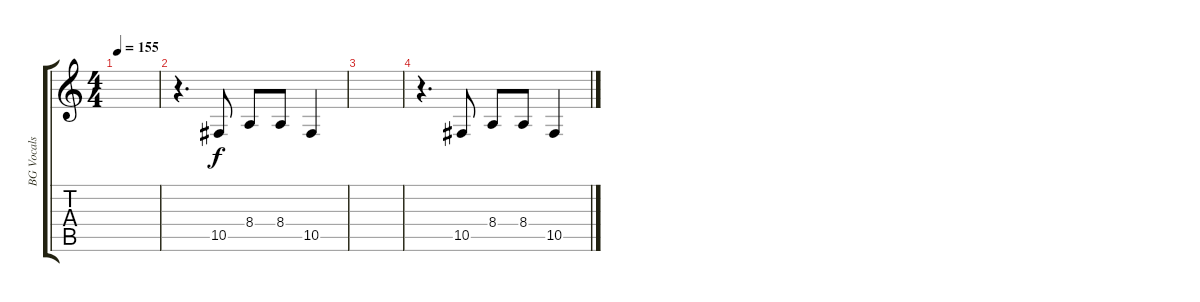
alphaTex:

\track ("BG Vocals 2" "BG Vocals ") {instrument recorder}
\staff {score tabs}
\tuning (Eb4 Bb3 Gb3 Db3 Ab2 Db2) {hide}
\ts (4 4)
\tempo 155
\clef g2
\ks c
|
r.4{d} 10.5.8 8.4.8 8.4.8 10.5.4 |
|
r.4{d} 10.5.8 8.4.8 8.4.8 10.5.4
